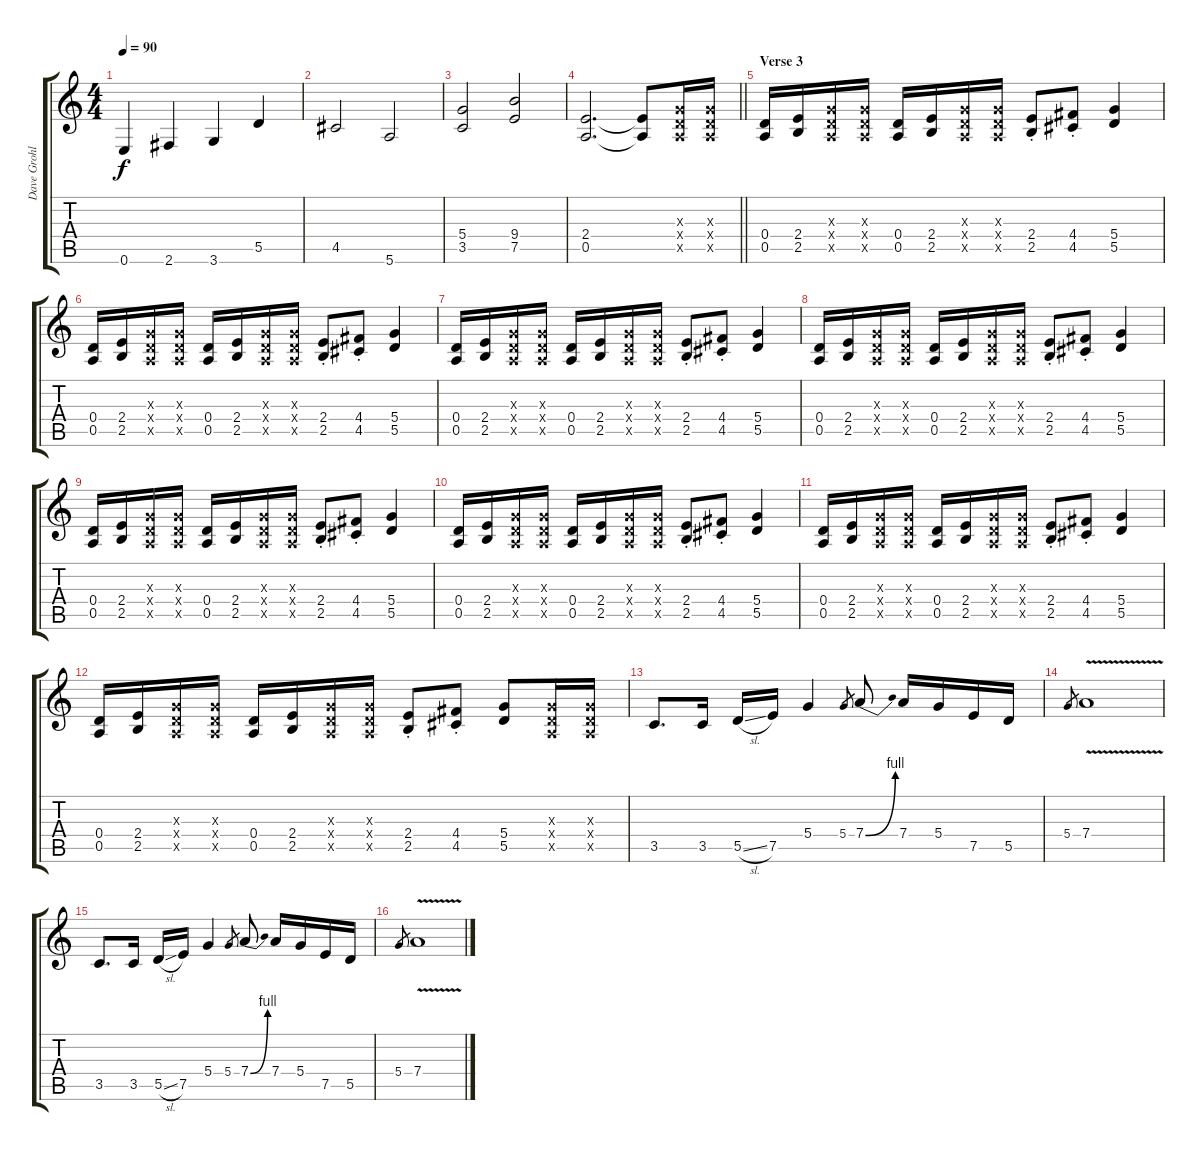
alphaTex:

\track ("Dave Grohl" "Dave Grohl") {instrument overdrivenguitar}
\staff {score tabs}
\tuning (E4 B3 G3 D3 A2 E2) {hide}
\ts (4 4)
\tempo 90
\clef g2
\ks c
0.6.4{dy f} 2.6.4 3.6.4 5.5.4 |
4.5.2 5.6.2 |
(5.4 3.5).2 (9.4 7.5).2 |
\barLineRight lightlight
(2.4 0.5).2{d} (2.4{t} 0.5{t}).8 (0.3{x} 0.4{x} 0.5{x}).16 (0.3{x} 0.4{x} 0.5{x}).16 |
\section ("" "Verse 3")
(0.4 0.5).16 (2.4 2.5).16 (0.3{x} 0.4{x} 0.5{x}).16 (0.3{x} 0.4{x} 0.5{x}).16 (0.4 0.5).16 (2.4 2.5).16 (0.3{x} 0.4{x} 0.5{x}).16 (0.3{x} 0.4{x} 0.5{x}).16 (2.4{st} 2.5{st}).8 (4.4{st} 4.5{st}).8 (5.4 5.5).4 |
(0.4 0.5).16 (2.4 2.5).16 (0.3{x} 0.4{x} 0.5{x}).16 (0.3{x} 0.4{x} 0.5{x}).16 (0.4 0.5).16 (2.4 2.5).16 (0.3{x} 0.4{x} 0.5{x}).16 (0.3{x} 0.4{x} 0.5{x}).16 (2.4{st} 2.5{st}).8 (4.4{st} 4.5{st}).8 (5.4 5.5).4 |
(0.4 0.5).16 (2.4 2.5).16 (0.3{x} 0.4{x} 0.5{x}).16 (0.3{x} 0.4{x} 0.5{x}).16 (0.4 0.5).16 (2.4 2.5).16 (0.3{x} 0.4{x} 0.5{x}).16 (0.3{x} 0.4{x} 0.5{x}).16 (2.4{st} 2.5{st}).8 (4.4{st} 4.5{st}).8 (5.4 5.5).4 |
(0.4 0.5).16 (2.4 2.5).16 (0.3{x} 0.4{x} 0.5{x}).16 (0.3{x} 0.4{x} 0.5{x}).16 (0.4 0.5).16 (2.4 2.5).16 (0.3{x} 0.4{x} 0.5{x}).16 (0.3{x} 0.4{x} 0.5{x}).16 (2.4{st} 2.5{st}).8 (4.4{st} 4.5{st}).8 (5.4 5.5).4 |
(0.4 0.5).16 (2.4 2.5).16 (0.3{x} 0.4{x} 0.5{x}).16 (0.3{x} 0.4{x} 0.5{x}).16 (0.4 0.5).16 (2.4 2.5).16 (0.3{x} 0.4{x} 0.5{x}).16 (0.3{x} 0.4{x} 0.5{x}).16 (2.4{st} 2.5{st}).8 (4.4{st} 4.5{st}).8 (5.4 5.5).4 |
(0.4 0.5).16 (2.4 2.5).16 (0.3{x} 0.4{x} 0.5{x}).16 (0.3{x} 0.4{x} 0.5{x}).16 (0.4 0.5).16 (2.4 2.5).16 (0.3{x} 0.4{x} 0.5{x}).16 (0.3{x} 0.4{x} 0.5{x}).16 (2.4{st} 2.5{st}).8 (4.4{st} 4.5{st}).8 (5.4 5.5).4 |
(0.4 0.5).16 (2.4 2.5).16 (0.3{x} 0.4{x} 0.5{x}).16 (0.3{x} 0.4{x} 0.5{x}).16 (0.4 0.5).16 (2.4 2.5).16 (0.3{x} 0.4{x} 0.5{x}).16 (0.3{x} 0.4{x} 0.5{x}).16 (2.4{st} 2.5{st}).8 (4.4{st} 4.5{st}).8 (5.4 5.5).4 |
(0.4 0.5).16 (2.4 2.5).16 (0.3{x} 0.4{x} 0.5{x}).16 (0.3{x} 0.4{x} 0.5{x}).16 (0.4 0.5).16 (2.4 2.5).16 (0.3{x} 0.4{x} 0.5{x}).16 (0.3{x} 0.4{x} 0.5{x}).16 (2.4{st} 2.5{st}).8 (4.4{st} 4.5{st}).8 (5.4 5.5).8 (0.3{x} 0.4{x} 0.5{x}).16 (0.3{x} 0.4{x} 0.5{x}).16 |
3.5.8{d volume 15} 3.5.16 5.5{sl}.16 7.5.16 5.4.4 5.4.8{gr} 7.4{be (bend 0 0 60 4)}.8 7.4.16 5.4.16 7.5.16 5.5.16 |
5.4.8{gr} 7.4{v}.1 |
3.5.8{d} 3.5.16 5.5{sl}.16 7.5.16 5.4.4 5.4.8{gr} 7.4{be (bend 0 0 60 4)}.8 7.4.16 5.4.16 7.5.16 5.5.16 |
5.4.8{gr} 7.4{v}.1
